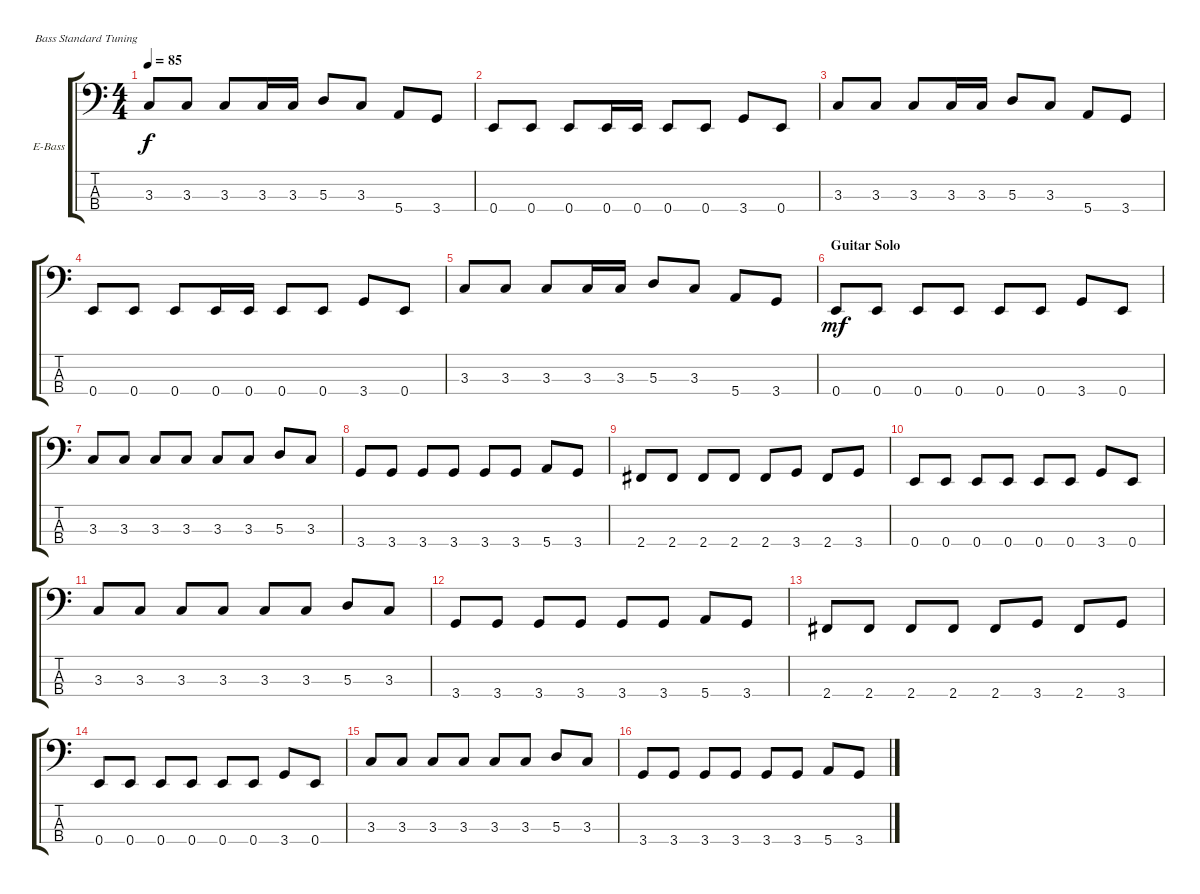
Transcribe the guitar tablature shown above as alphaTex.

\defaultSystemsLayout 4
\bracketExtendMode groupsimilarinstruments
\firstSystemTrackNameOrientation horizontal
\otherSystemsTrackNameOrientation horizontal
\track ("Electric Bass" "E-Bass") {instrument electricbassfinger}
\staff {score tabs}
\tuning (G2 D2 A1 E1)
\ts (4 4)
\tempo 85
\clef f4
\scale
0.333333
\ks c
3.3.8{dy f} 3.3.8 3.3.8 3.3.16 3.3.16 5.3.8 3.3.8 5.4.8 3.4.8 |
\scale
0.333333 0.4.8 0.4.8 0.4.8 0.4.16 0.4.16 0.4.8 0.4.8 3.4.8 0.4.8 |
\scale
0.333333 3.3.8 3.3.8 3.3.8 3.3.16 3.3.16 5.3.8 3.3.8 5.4.8 3.4.8 |
\scale
0.333333 0.4.8 0.4.8 0.4.8 0.4.16 0.4.16 0.4.8 0.4.8 3.4.8 0.4.8 |
\scale
0.333333 3.3.8 3.3.8 3.3.8 3.3.16 3.3.16 5.3.8 3.3.8 5.4.8 3.4.8 |
\section ("" "Guitar Solo")
\scale
0.333333 0.4.8{dy mf} 0.4.8 0.4.8 0.4.8 0.4.8 0.4.8 3.4.8 0.4.8 |
\scale
0.333333 3.3.8 3.3.8 3.3.8 3.3.8 3.3.8 3.3.8 5.3.8 3.3.8 |
\scale
0.333333 3.4.8 3.4.8 3.4.8 3.4.8 3.4.8 3.4.8 5.4.8 3.4.8 |
\scale
0.333333 2.4.8 2.4.8 2.4.8 2.4.8 2.4.8 3.4.8 2.4.8 3.4.8 |
\scale
0.333333 0.4.8 0.4.8 0.4.8 0.4.8 0.4.8 0.4.8 3.4.8 0.4.8 |
\scale
0.333333 3.3.8 3.3.8 3.3.8 3.3.8 3.3.8 3.3.8 5.3.8 3.3.8 |
\scale
0.333333 3.4.8 3.4.8 3.4.8 3.4.8 3.4.8 3.4.8 5.4.8 3.4.8 |
\scale
0.333333 2.4.8 2.4.8 2.4.8 2.4.8 2.4.8 3.4.8 2.4.8 3.4.8 |
\scale
0.333333 0.4.8 0.4.8 0.4.8 0.4.8 0.4.8 0.4.8 3.4.8 0.4.8 |
\scale
0.333333 3.3.8 3.3.8 3.3.8 3.3.8 3.3.8 3.3.8 5.3.8 3.3.8 |
\scale
0.333333 3.4.8 3.4.8 3.4.8 3.4.8 3.4.8 3.4.8 5.4.8 3.4.8
